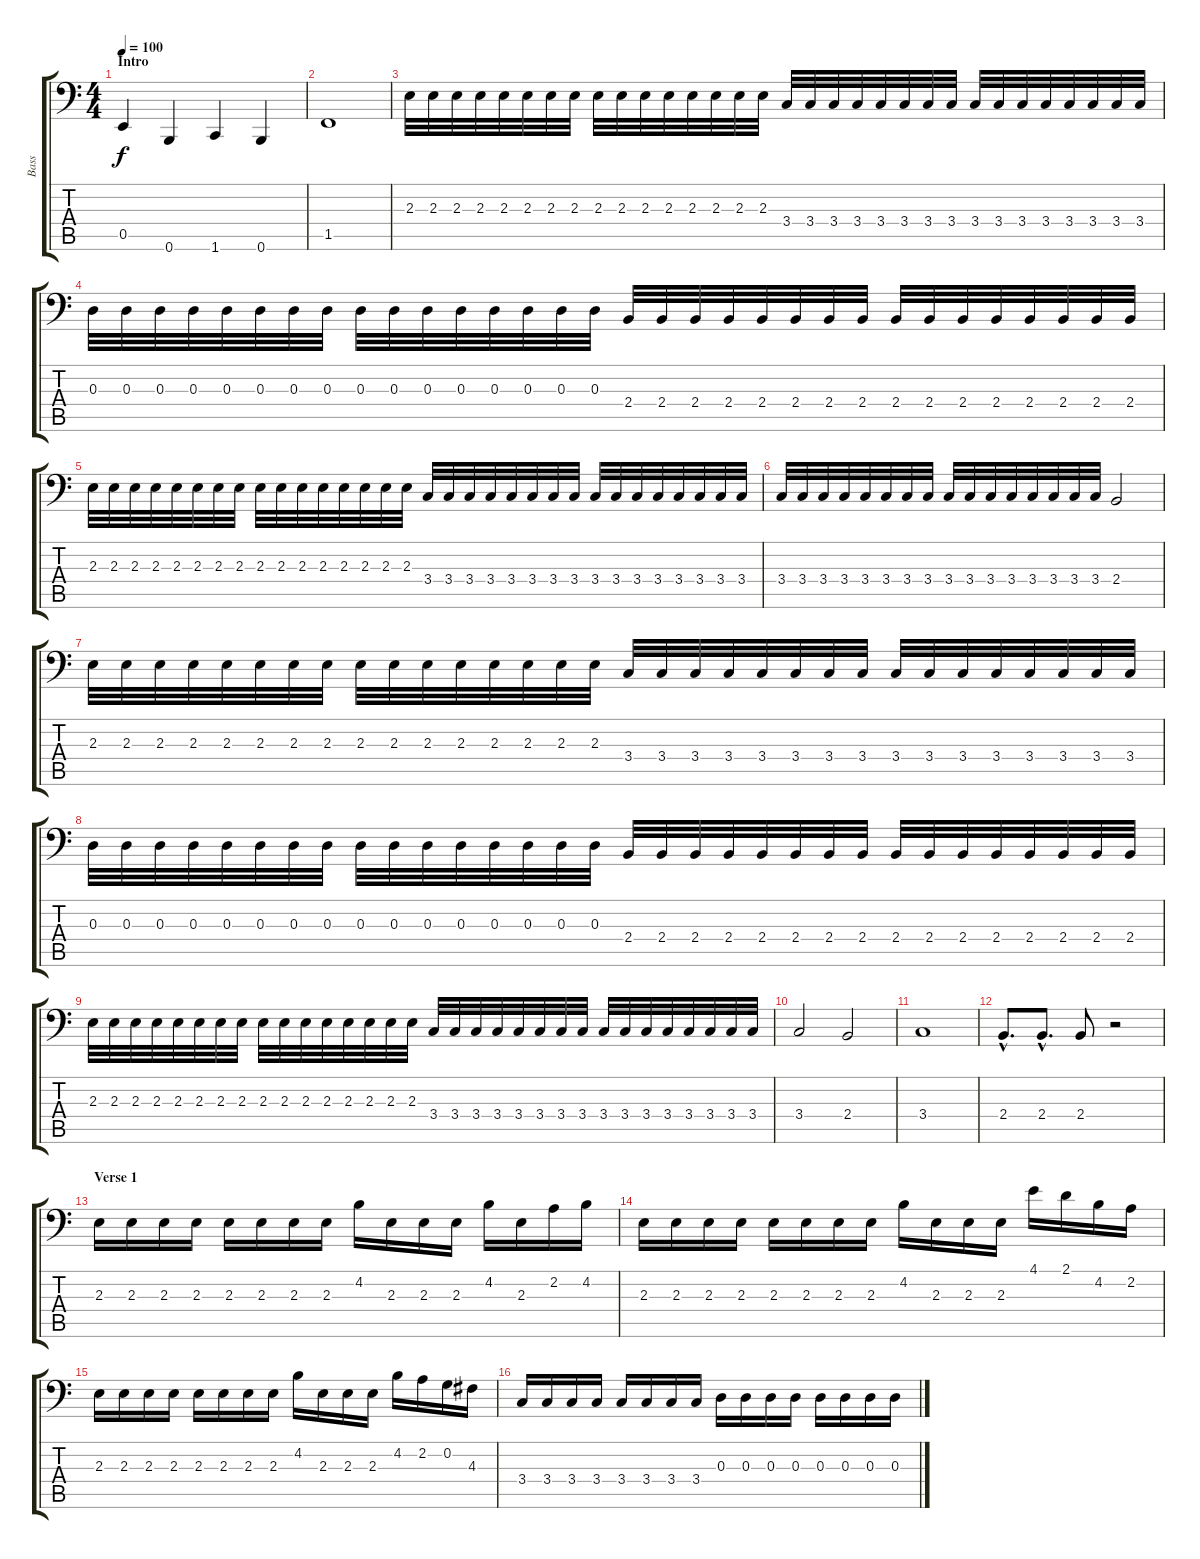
\track ("Bass" "Bass") {instrument electricbassfinger}
\staff {score tabs}
\tuning (C3 G2 D2 A1 E1 B0) {hide}
\ts (4 4)
\section ("" "Intro")
\tempo 100
\clef f4
\ks c
0.5.4{dy f instrument electricbassfinger} 0.6.4 1.6.4 0.6.4 |
1.5.1 |
2.3.32 2.3.32 2.3.32 2.3.32 2.3.32 2.3.32 2.3.32 2.3.32 2.3.32 2.3.32 2.3.32 2.3.32 2.3.32 2.3.32 2.3.32 2.3.32 3.4.32 3.4.32 3.4.32 3.4.32 3.4.32 3.4.32 3.4.32 3.4.32 3.4.32 3.4.32 3.4.32 3.4.32 3.4.32 3.4.32 3.4.32 3.4.32 |
0.3.32 0.3.32 0.3.32 0.3.32 0.3.32 0.3.32 0.3.32 0.3.32 0.3.32 0.3.32 0.3.32 0.3.32 0.3.32 0.3.32 0.3.32 0.3.32 2.4.32 2.4.32 2.4.32 2.4.32 2.4.32 2.4.32 2.4.32 2.4.32 2.4.32 2.4.32 2.4.32 2.4.32 2.4.32 2.4.32 2.4.32 2.4.32 |
2.3.32 2.3.32 2.3.32 2.3.32 2.3.32 2.3.32 2.3.32 2.3.32 2.3.32 2.3.32 2.3.32 2.3.32 2.3.32 2.3.32 2.3.32 2.3.32 3.4.32 3.4.32 3.4.32 3.4.32 3.4.32 3.4.32 3.4.32 3.4.32 3.4.32 3.4.32 3.4.32 3.4.32 3.4.32 3.4.32 3.4.32 3.4.32 |
3.4.32 3.4.32 3.4.32 3.4.32 3.4.32 3.4.32 3.4.32 3.4.32 3.4.32 3.4.32 3.4.32 3.4.32 3.4.32 3.4.32 3.4.32 3.4.32 2.4.2 |
2.3.32 2.3.32 2.3.32 2.3.32 2.3.32 2.3.32 2.3.32 2.3.32 2.3.32 2.3.32 2.3.32 2.3.32 2.3.32 2.3.32 2.3.32 2.3.32 3.4.32 3.4.32 3.4.32 3.4.32 3.4.32 3.4.32 3.4.32 3.4.32 3.4.32 3.4.32 3.4.32 3.4.32 3.4.32 3.4.32 3.4.32 3.4.32 |
0.3.32 0.3.32 0.3.32 0.3.32 0.3.32 0.3.32 0.3.32 0.3.32 0.3.32 0.3.32 0.3.32 0.3.32 0.3.32 0.3.32 0.3.32 0.3.32 2.4.32 2.4.32 2.4.32 2.4.32 2.4.32 2.4.32 2.4.32 2.4.32 2.4.32 2.4.32 2.4.32 2.4.32 2.4.32 2.4.32 2.4.32 2.4.32 |
2.3.32 2.3.32 2.3.32 2.3.32 2.3.32 2.3.32 2.3.32 2.3.32 2.3.32 2.3.32 2.3.32 2.3.32 2.3.32 2.3.32 2.3.32 2.3.32 3.4.32 3.4.32 3.4.32 3.4.32 3.4.32 3.4.32 3.4.32 3.4.32 3.4.32 3.4.32 3.4.32 3.4.32 3.4.32 3.4.32 3.4.32 3.4.32 |
3.4.2 2.4.2 |
3.4.1 |
2.4{hac}.8{d} 2.4{hac}.8{d} 2.4.8 r.2 |
\section ("" "Verse 1")
2.3.16 2.3.16 2.3.16 2.3.16 2.3.16 2.3.16 2.3.16 2.3.16 4.2.16 2.3.16 2.3.16 2.3.16 4.2.16 2.3.16 2.2.16 4.2.16 |
2.3.16 2.3.16 2.3.16 2.3.16 2.3.16 2.3.16 2.3.16 2.3.16 4.2.16 2.3.16 2.3.16 2.3.16 4.1.16 2.1.16 4.2.16 2.2.16 |
2.3.16 2.3.16 2.3.16 2.3.16 2.3.16 2.3.16 2.3.16 2.3.16 4.2.16 2.3.16 2.3.16 2.3.16 4.2.16 2.2.16 0.2.16 4.3.16 |
3.4.16 3.4.16 3.4.16 3.4.16 3.4.16 3.4.16 3.4.16 3.4.16 0.3.16 0.3.16 0.3.16 0.3.16 0.3.16 0.3.16 0.3.16 0.3.16
